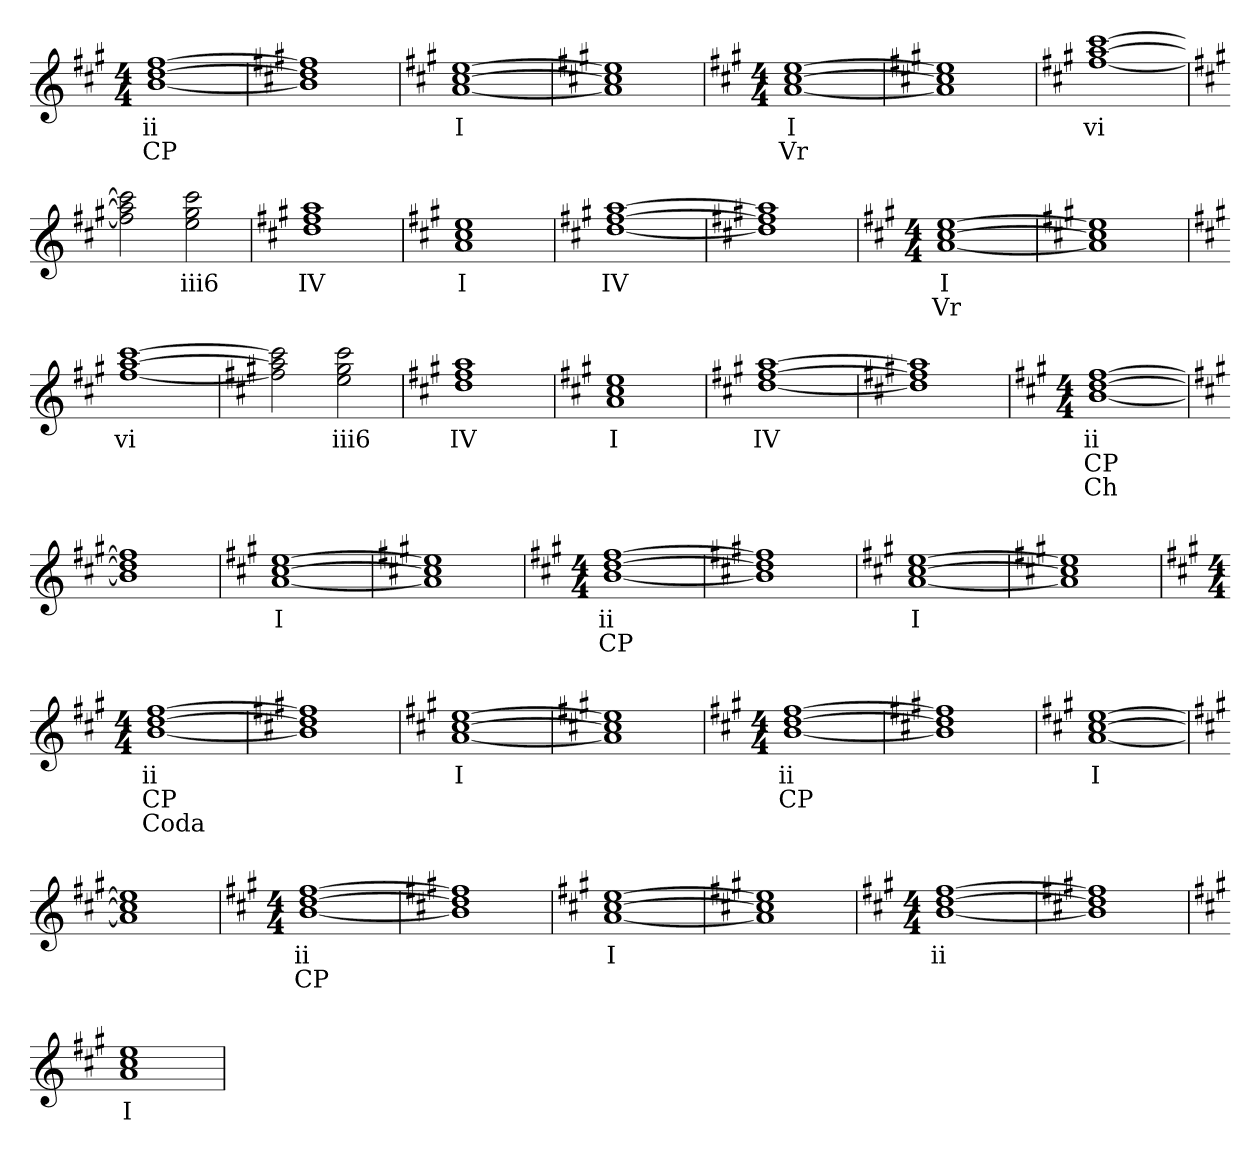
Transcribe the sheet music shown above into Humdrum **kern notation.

**kern	**text	**text	**text
*part1	*part1	*part1	*part1
*staff1	*staff1	*staff1	*staff1
*k[f#c#g#]	*	*	*
*A:	*	*	*
*M4/4	*	*	*
=	=	=	=
[1b [1dd [1ff#	ii	CP	.
=	=	=	=
*k[f#c#g#]	*	*	*
*A:	*	*	*
1b] 1dd] 1ff#]	.	.	.
=	=	=	=
*k[f#c#g#]	*	*	*
*A:	*	*	*
[1a [1cc# [1ee	I	.	.
=	=	=	=
*k[f#c#g#]	*	*	*
*A:	*	*	*
1a] 1cc#] 1ee]	.	.	.
=	=	=	=
*k[f#c#g#]	*	*	*
*A:	*	*	*
*M4/4	*	*	*
[1a [1cc# [1ee	I	Vr	.
=	=	=	=
*k[f#c#g#]	*	*	*
*A:	*	*	*
1a] 1cc#] 1ee]	.	.	.
=	=	=	=
*k[f#c#g#]	*	*	*
*A:	*	*	*
[1ff# [1aa [1ccc#	vi	.	.
=	=	=	=
*k[f#c#g#]	*	*	*
*A:	*	*	*
2ff#] 2aa] 2ccc#]	.	.	.
2ee 2gg# 2ccc#	iii6	.	.
=	=	=	=
*k[f#c#g#]	*	*	*
*A:	*	*	*
1dd 1ff# 1aa	IV	.	.
=	=	=	=
*k[f#c#g#]	*	*	*
*A:	*	*	*
1a 1cc# 1ee	I	.	.
=	=	=	=
*k[f#c#g#]	*	*	*
*A:	*	*	*
[1dd [1ff# [1aa	IV	.	.
=	=	=	=
*k[f#c#g#]	*	*	*
*A:	*	*	*
1dd] 1ff#] 1aa]	.	.	.
=	=	=	=
*k[f#c#g#]	*	*	*
*A:	*	*	*
*M4/4	*	*	*
[1a [1cc# [1ee	I	Vr	.
=	=	=	=
*k[f#c#g#]	*	*	*
*A:	*	*	*
1a] 1cc#] 1ee]	.	.	.
=	=	=	=
*k[f#c#g#]	*	*	*
*A:	*	*	*
[1ff# [1aa [1ccc#	vi	.	.
=	=	=	=
*k[f#c#g#]	*	*	*
*A:	*	*	*
2ff#] 2aa] 2ccc#]	.	.	.
2ee 2gg# 2ccc#	iii6	.	.
=	=	=	=
*k[f#c#g#]	*	*	*
*A:	*	*	*
1dd 1ff# 1aa	IV	.	.
=	=	=	=
*k[f#c#g#]	*	*	*
*A:	*	*	*
1a 1cc# 1ee	I	.	.
=	=	=	=
*k[f#c#g#]	*	*	*
*A:	*	*	*
[1dd [1ff# [1aa	IV	.	.
=	=	=	=
*k[f#c#g#]	*	*	*
*A:	*	*	*
1dd] 1ff#] 1aa]	.	.	.
=	=	=	=
*k[f#c#g#]	*	*	*
*A:	*	*	*
*M4/4	*	*	*
[1b [1dd [1ff#	ii	CP	Ch
=	=	=	=
*k[f#c#g#]	*	*	*
*A:	*	*	*
1b] 1dd] 1ff#]	.	.	.
=	=	=	=
*k[f#c#g#]	*	*	*
*A:	*	*	*
[1a [1cc# [1ee	I	.	.
=	=	=	=
*k[f#c#g#]	*	*	*
*A:	*	*	*
1a] 1cc#] 1ee]	.	.	.
=	=	=	=
*k[f#c#g#]	*	*	*
*A:	*	*	*
*M4/4	*	*	*
[1b [1dd [1ff#	ii	CP	.
=	=	=	=
*k[f#c#g#]	*	*	*
*A:	*	*	*
1b] 1dd] 1ff#]	.	.	.
=	=	=	=
*k[f#c#g#]	*	*	*
*A:	*	*	*
[1a [1cc# [1ee	I	.	.
=	=	=	=
*k[f#c#g#]	*	*	*
*A:	*	*	*
1a] 1cc#] 1ee]	.	.	.
=	=	=	=
*k[f#c#g#]	*	*	*
*A:	*	*	*
*M4/4	*	*	*
[1b [1dd [1ff#	ii	CP	Coda
=	=	=	=
*k[f#c#g#]	*	*	*
*A:	*	*	*
1b] 1dd] 1ff#]	.	.	.
=	=	=	=
*k[f#c#g#]	*	*	*
*A:	*	*	*
[1a [1cc# [1ee	I	.	.
=	=	=	=
*k[f#c#g#]	*	*	*
*A:	*	*	*
1a] 1cc#] 1ee]	.	.	.
=	=	=	=
*k[f#c#g#]	*	*	*
*A:	*	*	*
*M4/4	*	*	*
[1b [1dd [1ff#	ii	CP	.
=	=	=	=
*k[f#c#g#]	*	*	*
*A:	*	*	*
1b] 1dd] 1ff#]	.	.	.
=	=	=	=
*k[f#c#g#]	*	*	*
*A:	*	*	*
[1a [1cc# [1ee	I	.	.
=	=	=	=
*k[f#c#g#]	*	*	*
*A:	*	*	*
1a] 1cc#] 1ee]	.	.	.
=	=	=	=
*k[f#c#g#]	*	*	*
*A:	*	*	*
*M4/4	*	*	*
[1b [1dd [1ff#	ii	CP	.
=	=	=	=
*k[f#c#g#]	*	*	*
*A:	*	*	*
1b] 1dd] 1ff#]	.	.	.
=	=	=	=
*k[f#c#g#]	*	*	*
*A:	*	*	*
[1a [1cc# [1ee	I	.	.
=	=	=	=
*k[f#c#g#]	*	*	*
*A:	*	*	*
1a] 1cc#] 1ee]	.	.	.
=	=	=	=
*k[f#c#g#]	*	*	*
*A:	*	*	*
*M4/4	*	*	*
[1b [1dd [1ff#	ii	.	.
=	=	=	=
*k[f#c#g#]	*	*	*
*A:	*	*	*
1b] 1dd] 1ff#]	.	.	.
=	=	=	=
*k[f#c#g#]	*	*	*
*A:	*	*	*
1a 1cc# 1ee	I	.	.
=	=	=	=
*-	*-	*-	*-
